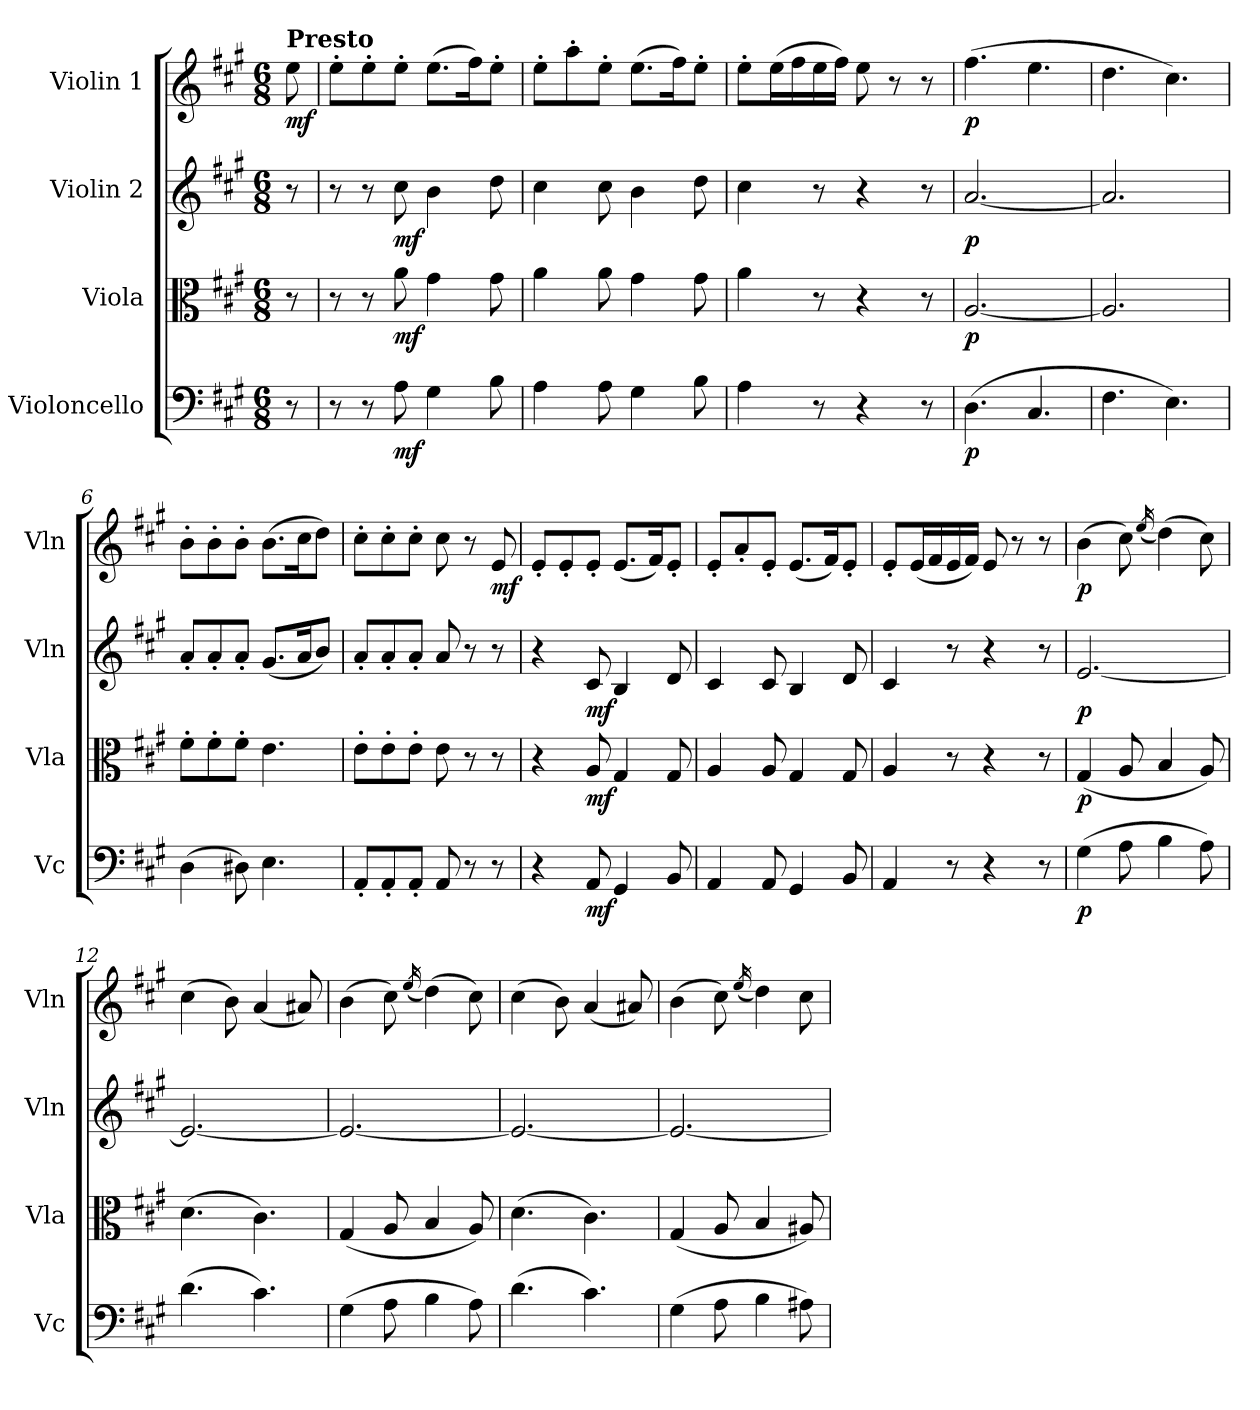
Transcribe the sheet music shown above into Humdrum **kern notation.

**kern	**dynam	**kern	**dynam	**kern	**dynam	**kern	**dynam
*part4	*part4	*part3	*part3	*part2	*part2	*part1	*part1
*staff4	*staff4	*staff3	*staff3	*staff2	*staff2	*staff1	*staff1
*I"Violoncello	*	*I"Viola	*	*I"Violin 2	*	*I"Violin 1	*
*I'Vc	*	*I'Vla	*	*I'Vln	*	*I'Vln	*
*clefF4	*	*clefC3	*	*clefG2	*	*clefG2	*
*k[f#c#g#]	*	*k[f#c#g#]	*	*k[f#c#g#]	*	*k[f#c#g#]	*
*M6/8	*	*M6/8	*	*M6/8	*	*M6/8	*
=	=	=	=	=	=	=	=
!	!	!	!	!	!	!LO:TX:a:B:t=Presto	!
!	!	!	!	!	!	!	!LO:DY:b
8r	.	8r	.	8r	.	8ee\	mf
=1	=1	=1	=1	=1	=1	=1	=1
8r	.	8r	.	8r	.	8ee'\L	.
8r	.	8r	.	8r	.	8ee'\	.
!	!LO:DY:b	!	!LO:DY:b	!	!LO:DY:b	!	!
8A\	mf	8a\	mf	8cc#\	mf	8ee'\J	.
4G#\	.	4g#\	.	4b\	.	(>8.ee\L	.
.	.	.	.	.	.	16ff#\K)	.
8B\	.	8g#\	.	8dd\	.	8ee'\J	.
=2	=2	=2	=2	=2	=2	=2	=2
4A\	.	4a\	.	4cc#\	.	8ee'\L	.
.	.	.	.	.	.	8aa'\	.
8A\	.	8a\	.	8cc#\	.	8ee'\J	.
4G#\	.	4g#\	.	4b\	.	(>8.ee\L	.
.	.	.	.	.	.	16ff#\K)	.
8B\	.	8g#\	.	8dd\	.	8ee'\J	.
!!LO:LB:g=z
=3	=3	=3	=3	=3	=3	=3	=3
4A\	.	4a\	.	4cc#\	.	8ee'\L	.
.	.	.	.	.	.	(>16ee\L	.
.	.	.	.	.	.	16ff#\	.
8r	.	8r	.	8r	.	16ee\	.
.	.	.	.	.	.	16ff#\JJ)	.
4r	.	4r	.	4r	.	8ee\	.
.	.	.	.	.	.	8r	.
8r	.	8r	.	8r	.	8r	.
=4	=4	=4	=4	=4	=4	=4	=4
!	!LO:DY:b	!	!LO:DY:b	!	!LO:DY:b	!	!LO:DY:b
(>4.D\	p	[2.A/	p	[2.a/	p	(>4.ff#\	p
4.C#/	.	.	.	.	.	4.ee\	.
=5	=5	=5	=5	=5	=5	=5	=5
4.F#\	.	2.A/]	.	2.a/]	.	4.dd\	.
4.E\)	.	.	.	.	.	4.cc#\)	.
=6	=6	=6	=6	=6	=6	=6	=6
(>4D\	.	8f#'\L	.	8a'/L	.	8b'\L	.
.	.	8f#'\	.	8a'/	.	8b'\	.
8D#X\)	.	8f#'\J	.	8a'/J	.	8b'\J	.
4.E\	.	4.e\	.	(<8.g#/L	.	(>8.b\L	.
.	.	.	.	16a/K	.	16cc#\K	.
.	.	.	.	8b/J)	.	8dd\J)	.
=7	=7	=7	=7	=7	=7	=7	=7
8AA'/L	.	8e'\L	.	8a'/L	.	8cc#'\L	.
8AA'/	.	8e'\	.	8a'/	.	8cc#'\	.
8AA'/J	.	8e'\J	.	8a'/J	.	8cc#'\J	.
8AA/	.	8e\	.	8a/	.	8cc#\	.
8r	.	8r	.	8r	.	8r	.
!	!	!	!	!	!	!	!LO:DY:b
8r	.	8r	.	8r	.	8e/	mf
!!LO:LB:g=z
=8	=8	=8	=8	=8	=8	=8	=8
4r	.	4r	.	4r	.	8e'/L	.
.	.	.	.	.	.	8e'/	.
!	!LO:DY:b	!	!LO:DY:b	!	!LO:DY:b	!	!
8AA/	mf	8A/	mf	8c#/	mf	8e'/J	.
4GG#/	.	4G#/	.	4B/	.	(<8.e/L	.
.	.	.	.	.	.	16f#/K)	.
8BB/	.	8G#/	.	8d/	.	8e'/J	.
=9	=9	=9	=9	=9	=9	=9	=9
4AA/	.	4A/	.	4c#/	.	8e'/L	.
.	.	.	.	.	.	8a'/	.
8AA/	.	8A/	.	8c#/	.	8e'/J	.
4GG#/	.	4G#/	.	4B/	.	(<8.e/L	.
.	.	.	.	.	.	16f#/K)	.
8BB/	.	8G#/	.	8d/	.	8e'/J	.
=10	=10	=10	=10	=10	=10	=10	=10
4AA/	.	4A/	.	4c#/	.	8e'/L	.
.	.	.	.	.	.	(<16e/L	.
.	.	.	.	.	.	16f#/	.
8r	.	8r	.	8r	.	16e/	.
.	.	.	.	.	.	16f#/JJ)	.
4r	.	4r	.	4r	.	8e/	.
.	.	.	.	.	.	8r	.
8r	.	8r	.	8r	.	8r	.
=11	=11	=11	=11	=11	=11	=11	=11
!	!LO:DY:b	!	!LO:DY:b	!	!LO:DY:b	!	!LO:DY:b
(>4G#\	p	(<4G#/	p	[2.e/	p	(>4b\	p
8A\	.	8A/	.	.	.	8cc#\)	.
.	.	.	.	.	.	(<16qee/	.
4B\	.	4B/	.	.	.	(>4dd\)	.
8A\)	.	8A/)	.	.	.	8cc#\)	.
!!LO:LB:g=z
=12	=12	=12	=12	=12	=12	=12	=12
(>4.d\	.	(>4.d\	.	2.e/_	.	(>4cc#\	.
.	.	.	.	.	.	8b\)	.
4.c#\)	.	4.c#\)	.	.	.	(<4a/	.
.	.	.	.	.	.	8a#X/)	.
=13	=13	=13	=13	=13	=13	=13	=13
(>4G#\	.	(<4G#/	.	2.e/_	.	(>4b\	.
8A\	.	8A/	.	.	.	8cc#\)	.
.	.	.	.	.	.	(<16qee/	.
4B\	.	4B/	.	.	.	(>4dd\)	.
8A\)	.	8A/)	.	.	.	8cc#\)	.
=14	=14	=14	=14	=14	=14	=14	=14
(>4.d\	.	(>4.d\	.	2.e/_	.	(>4cc#\	.
.	.	.	.	.	.	8b\)	.
4.c#\)	.	4.c#\)	.	.	.	(<4a/	.
.	.	.	.	.	.	8a#X/)	.
=15	=15	=15	=15	=15	=15	=15	=15
(>4G#\	.	(<4G#/	.	2.e/_	.	(>4b\	.
8A\	.	8A/	.	.	.	8cc#\)	.
.	.	.	.	.	.	(<16qee/	.
4B\	.	4B/	.	.	.	4dd\)	.
8A#X\)	.	8A#X/)	.	.	.	8cc#\	.
=	=	=	=	=	=	=	=
*-	*-	*-	*-	*-	*-	*-	*-
